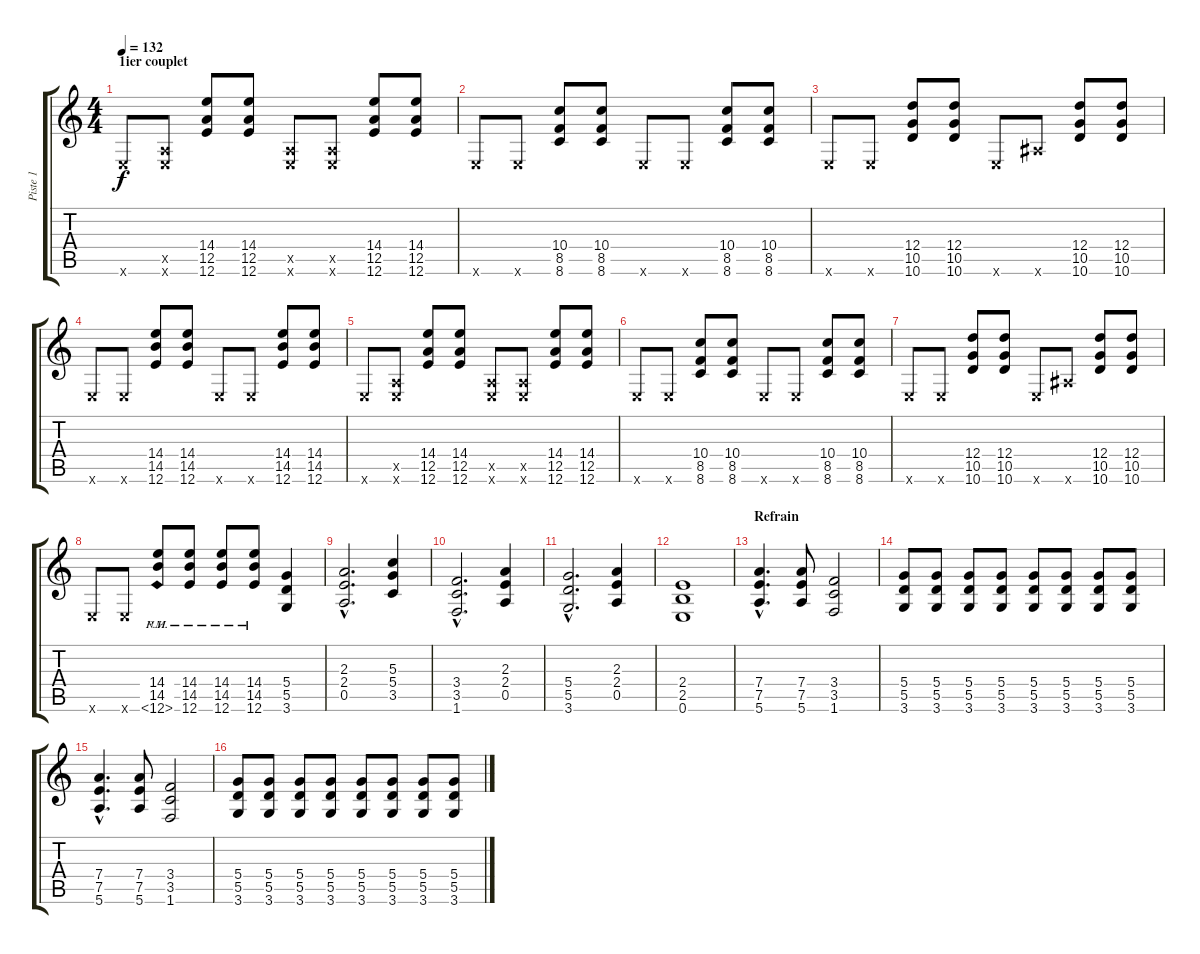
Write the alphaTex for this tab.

\track ("Piste 1" "Piste 1") {instrument distortionguitar}
\staff {score tabs}
\tuning (E4 B3 G3 D3 A2 E2) {hide}
\ts (4 4)
\section ("" "1ier couplet")
\tempo 132
\clef g2
\ks c
0.6{x}.8{dy f} (0.5{x} 0.6{x}).8 (14.4 12.5 12.6).8 (14.4 12.5 12.6).8 (0.5{x} 0.6{x}).8 (0.5{x} 0.6{x}).8 (14.4 12.5 12.6).8 (14.4 12.5 12.6).8 |
0.6{x}.8 0.6{x}.8 (10.4 8.5 8.6).8 (10.4 8.5 8.6).8 0.6{x}.8 0.6{x}.8 (10.4 8.5 8.6).8 (10.4 8.5 8.6).8 |
0.6{x}.8 0.6{x}.8 (12.4 10.5 10.6).8 (12.4 10.5 10.6).8 0.6{x}.8 6.6{x}.8 (12.4 10.5 10.6).8 (12.4 10.5 10.6).8 |
0.6{x}.8 0.6{x}.8 (14.4 14.5 12.6).8 (14.4 14.5 12.6).8 0.6{x}.8 0.6{x}.8 (14.4 14.5 12.6).8 (14.4 14.5 12.6).8 |
0.6{x}.8 (0.5{x} 0.6{x}).8 (14.4 12.5 12.6).8 (14.4 12.5 12.6).8 (0.5{x} 0.6{x}).8 (0.5{x} 0.6{x}).8 (14.4 12.5 12.6).8 (14.4 12.5 12.6).8 |
0.6{x}.8 0.6{x}.8 (10.4 8.5 8.6).8 (10.4 8.5 8.6).8 0.6{x}.8 0.6{x}.8 (10.4 8.5 8.6).8 (10.4 8.5 8.6).8 |
0.6{x}.8 0.6{x}.8 (12.4 10.5 10.6).8 (12.4 10.5 10.6).8 0.6{x}.8 6.6{x}.8 (12.4 10.5 10.6).8 (12.4 10.5 10.6).8 |
0.6{x}.8 0.6{x}.8 (14.4 14.5{pm} 12.6{nh}).8 (14.4 14.5{pm} 12.6).8 (14.4{pm} 14.5 12.6).8 (14.4{pm} 14.5 12.6).8 (5.4 5.5 3.6).4 |
(2.3{hac} 2.4{hac} 0.5{hac}).2{d} (5.3 5.4 3.5).4 |
(3.4{hac} 3.5{hac} 1.6{hac}).2{d} (2.3 2.4 0.5).4 |
(5.4{hac} 5.5{hac} 3.6{hac}).2{d} (2.3 2.4 0.5).4 |
(2.4 2.5 0.6).1 |
\section ("" "Refrain")
(7.4{hac} 7.5{hac} 5.6{hac}).4{d} (7.4 7.5 5.6).8 (3.4 3.5 1.6).2 |
(5.4 5.5 3.6).8 (5.4 5.5 3.6).8 (5.4 5.5 3.6).8 (5.4 5.5 3.6).8 (5.4 5.5 3.6).8 (5.4 5.5 3.6).8 (5.4 5.5 3.6).8 (5.4 5.5 3.6).8 |
(7.4{hac} 7.5{hac} 5.6{hac}).4{d} (7.4 7.5 5.6).8 (3.4 3.5 1.6).2 |
(5.4 5.5 3.6).8 (5.4 5.5 3.6).8 (5.4 5.5 3.6).8 (5.4 5.5 3.6).8 (5.4 5.5 3.6).8 (5.4 5.5 3.6).8 (5.4 5.5 3.6).8 (5.4 5.5 3.6).8
